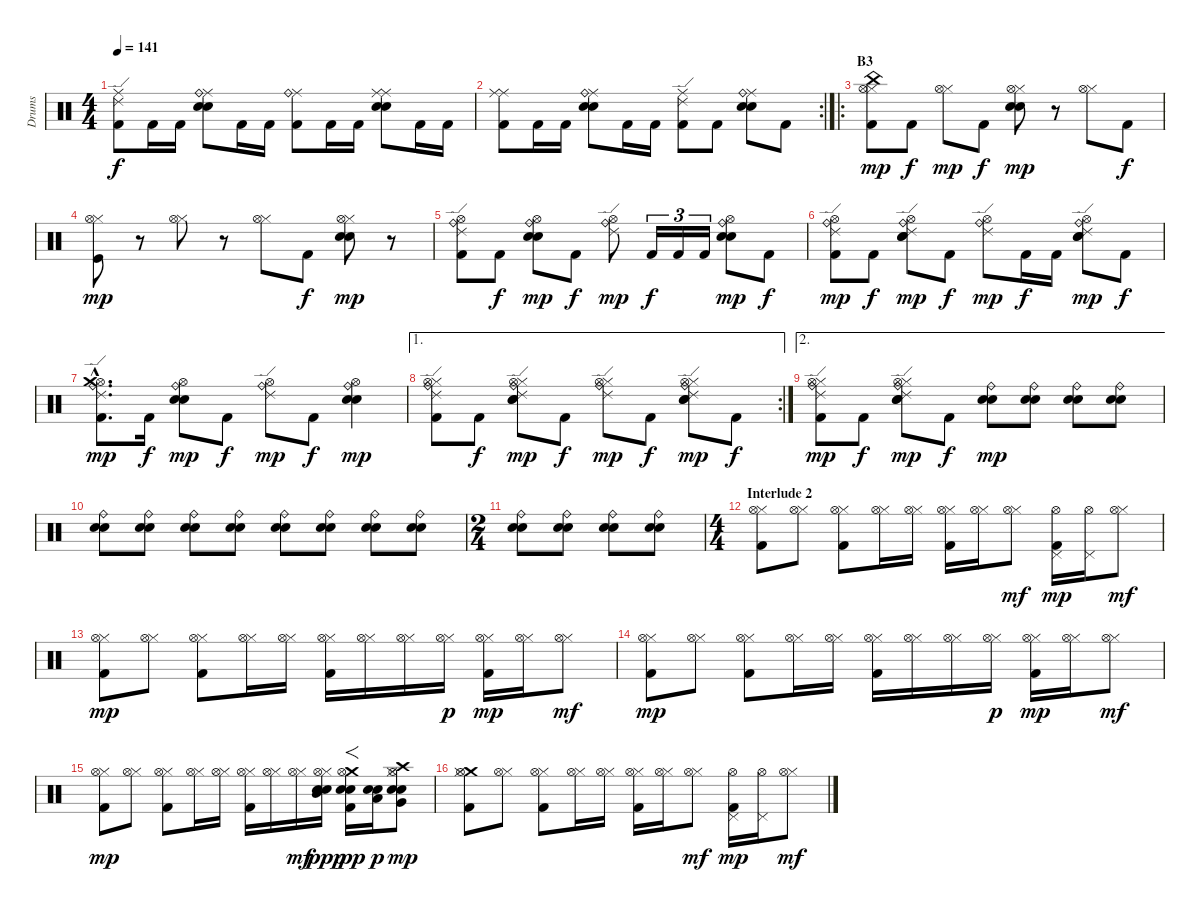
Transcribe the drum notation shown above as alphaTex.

\track ("Drums" "Drums") {instrument percussion}
\staff {score}
\articulation defaults
\ts (4 4)
\tempo 141
\clef neutral
\ks c
("Ride (middle)" "Ride (edge) 2" "Kick (hit) 2").8{dy f} "Kick (hit) 2".16 "Kick (hit) 2".16 ("Ride (middle)" "Ride (bell)" "Electric Snare (hit)" "Snare (hit) 2").8 "Kick (hit) 2".16 "Kick (hit) 2".16 ("Ride (middle)" "Ride (bell)" "Kick (hit) 2").8 "Kick (hit) 2".16 "Kick (hit) 2".16 ("Ride (middle)" "Ride (middle)" "Electric Snare (hit)" "Snare (hit) 2").8 "Kick (hit) 2".16 "Kick (hit) 2".16 |
\rc 2
("Ride (middle)" "Ride (middle)" "Kick (hit) 2").8 "Kick (hit) 2".16 "Kick (hit) 2".16 ("Ride (middle)" "Ride (bell)" "Electric Snare (hit)" "Snare (hit) 2").8 "Kick (hit) 2".16 "Kick (hit) 2".16 ("Ride (middle)" "Ride (edge) 2" "Kick (hit) 2").8 "Kick (hit) 2".8 ("Ride (middle)" "Ride (bell)" "Electric Snare (hit)" "Snare (hit) 2").8 "Kick (hit) 2".8 |
\ro
\section ("" "B3")
("China (hit)" "Hi-Hat (closed)" "Hi-Hat (open)" "Kick (hit) 2").8{dy mp} "Kick (hit) 2".8{dy f} ("Hi-Hat (closed)" "Hi-Hat (open)").8{dy mp} "Kick (hit) 2".8{dy f} ("Hi-Hat (closed)" "Hi-Hat (open)" "Snare (hit) 2" "Electric Snare (hit)").8{dy mp} r.8 ("Hi-Hat (closed)" "Hi-Hat (open)").8 "Kick (hit) 2".8{dy f} |
("Hi-Hat (closed)" "Hi-Hat (open)" "Kick (hit)").8{dy mp} r.8 ("Hi-Hat (closed)" "Hi-Hat (open)").8 r.8 ("Hi-Hat (closed)" "Hi-Hat (open)").8 "Kick (hit) 2".8{dy f} ("Hi-Hat (closed)" "Hi-Hat (open)" "Electric Snare (hit)" "Snare (hit) 2").8{dy mp} r.8 |
("Ride (bell)" "Hi-Hat (open)" "Ride (edge) 2" "Kick (hit) 2").8 "Kick (hit) 2".8{dy f} ("Ride (bell)" "Hi-Hat (open)" "Snare (hit) 2" "Electric Snare (hit)").8{dy mp} "Kick (hit) 2".8{dy f} ("Ride (bell)" "Hi-Hat (open)" "Ride (edge) 2").8{dy mp} "Kick (hit) 2".16{tu (3 2) dy f} "Kick (hit) 2".16{tu (3 2)} "Kick (hit) 2".16{tu (3 2)} ("Ride (bell)" "Hi-Hat (open)" "Snare (hit) 2" "Electric Snare (hit)").8{dy mp} "Kick (hit) 2".8{dy f} |
("Ride (bell)" "Hi-Hat (open)" "Ride (edge) 2" "Kick (hit) 2").8{dy mp} "Kick (hit) 2".8{dy f} ("Ride (bell)" "Hi-Hat (open)" "Snare (hit) 2" "Electric Snare (hit)" "Ride (edge) 2").8{dy mp} "Kick (hit) 2".8{dy f} ("Ride (bell)" "Hi-Hat (open)" "Ride (edge) 2").8{dy mp} "Kick (hit) 2".16{dy f} "Kick (hit) 2".16 ("Ride (bell)" "Hi-Hat (open)" "Snare (hit) 2" "Electric Snare (hit)" "Ride (edge) 2").8{dy mp} "Kick (hit) 2".8{dy f} |
("Ride (bell)"{hac} "Hi-Hat (open)"{hac} "Ride (edge) 2"{hac} "Crash medium (hit)"{hac} "Kick (hit) 2"{hac}).8{d dy mp} "Kick (hit) 2".16{dy f} ("Ride (bell)" "Hi-Hat (open)" "Snare (hit) 2" "Electric Snare (hit)").8{dy mp} "Kick (hit) 2".8{dy f} ("Ride (bell)" "Hi-Hat (open)" "Ride (edge) 2").8{dy mp} "Kick (hit) 2".8{dy f} ("Ride (bell)" "Hi-Hat (open)" "Snare (hit) 2" "Electric Snare (hit)").4{dy mp} |
\ae 1
\rc 2
("Ride (bell)" "Hi-Hat (closed)" "Hi-Hat (open)" "Ride (edge) 2" "Kick (hit) 2").8 "Kick (hit) 2".8{dy f} ("Ride (bell)" "Hi-Hat (closed)" "Hi-Hat (open)" "Snare (hit) 2" "Electric Snare (hit)" "Ride (edge) 2").8{dy mp} "Kick (hit) 2".8{dy f} ("Ride (bell)" "Hi-Hat (closed)" "Hi-Hat (open)" "Ride (edge) 2").8{dy mp} "Kick (hit) 2".8{dy f} ("Ride (bell)" "Hi-Hat (closed)" "Hi-Hat (open)" "Snare (hit) 2" "Electric Snare (hit)" "Ride (edge) 2").8{dy mp} "Kick (hit) 2".8{dy f} |
\ae 2
("Ride (bell)" "Hi-Hat (closed)" "Hi-Hat (open)" "Ride (edge) 2" "Kick (hit) 2").8{dy mp} "Kick (hit) 2".8{dy f} ("Ride (bell)" "Hi-Hat (closed)" "Hi-Hat (open)" "Snare (hit) 2" "Electric Snare (hit)" "Ride (edge) 2").8{dy mp} "Kick (hit) 2".8{dy f} ("Ride (bell)" "Snare (hit) 2" "Electric Snare (hit)").8{dy mp} ("Ride (bell)" "Snare (hit) 2" "Electric Snare (hit)").8 ("Ride (bell)" "Snare (hit) 2" "Electric Snare (hit)").8 ("Ride (bell)" "Snare (hit) 2" "Electric Snare (hit)").8 |
("Ride (bell)" "Snare (hit) 2" "Electric Snare (hit)").8 ("Ride (bell)" "Snare (hit) 2" "Electric Snare (hit)").8 ("Ride (bell)" "Snare (hit) 2" "Electric Snare (hit)").8 ("Ride (bell)" "Snare (hit) 2" "Electric Snare (hit)").8 ("Ride (bell)" "Snare (hit) 2" "Electric Snare (hit)").8 ("Ride (bell)" "Snare (hit) 2" "Electric Snare (hit)").8 ("Ride (bell)" "Snare (hit) 2" "Electric Snare (hit)").8 ("Ride (bell)" "Snare (hit) 2" "Electric Snare (hit)").8 |
\ts (2 4)
("Ride (bell)" "Snare (hit) 2" "Electric Snare (hit)").8 ("Ride (bell)" "Snare (hit) 2" "Electric Snare (hit)").8 ("Ride (bell)" "Snare (hit) 2" "Electric Snare (hit)").8 ("Ride (bell)" "Snare (hit) 2" "Electric Snare (hit)").8 |
\ts (4 4)
\section ("" "Interlude 2")
("Hi-Hat (closed)" "Hi-Hat (open)" "Kick (hit) 2").8 ("Hi-Hat (closed)" "Hi-Hat (open)").8 ("Hi-Hat (closed)" "Hi-Hat (open)" "Kick (hit) 2").8 ("Hi-Hat (closed)" "Hi-Hat (open)").16 ("Hi-Hat (closed)" "Hi-Hat (open)").16 ("Hi-Hat (closed)" "Hi-Hat (open)" "Kick (hit) 2").16 ("Hi-Hat (closed)" "Hi-Hat (open)").16 ("Hi-Hat (closed)" "Hi-Hat (open)").8{dy mf} ("Pedal Hi-Hat (hit)" "Hi-Hat (open)" "Kick (hit) 2").16{dy mp} ("Pedal Hi-Hat (hit)" "Hi-Hat (open)").16 ("Hi-Hat (closed)" "Hi-Hat (open)").8{dy mf} |
("Hi-Hat (closed)" "Hi-Hat (open)" "Kick (hit) 2").8{dy mp} ("Hi-Hat (closed)" "Hi-Hat (open)").8 ("Hi-Hat (closed)" "Hi-Hat (open)" "Kick (hit) 2").8 ("Hi-Hat (closed)" "Hi-Hat (open)").16 ("Hi-Hat (closed)" "Hi-Hat (open)").16 ("Hi-Hat (closed)" "Hi-Hat (open)" "Kick (hit) 2").16 ("Hi-Hat (closed)" "Hi-Hat (open)").16 ("Hi-Hat (closed)" "Hi-Hat (open)").16 ("Hi-Hat (closed)" "Hi-Hat (open)").16{dy p} ("Hi-Hat (closed)" "Hi-Hat (open)" "Kick (hit) 2").16{dy mp} ("Hi-Hat (closed)" "Hi-Hat (open)").16 ("Hi-Hat (closed)" "Hi-Hat (open)").8{dy mf} |
("Hi-Hat (closed)" "Hi-Hat (open)" "Kick (hit) 2").8{dy mp} ("Hi-Hat (closed)" "Hi-Hat (open)").8 ("Hi-Hat (closed)" "Hi-Hat (open)" "Kick (hit) 2").8 ("Hi-Hat (closed)" "Hi-Hat (open)").16 ("Hi-Hat (closed)" "Hi-Hat (open)").16 ("Hi-Hat (closed)" "Hi-Hat (open)" "Kick (hit) 2").16 ("Hi-Hat (closed)" "Hi-Hat (open)").16 ("Hi-Hat (closed)" "Hi-Hat (open)").16 ("Hi-Hat (closed)" "Hi-Hat (open)").16{dy p} ("Hi-Hat (closed)" "Hi-Hat (open)" "Kick (hit) 2").16{dy mp} ("Hi-Hat (closed)" "Hi-Hat (open)").16 ("Hi-Hat (closed)" "Hi-Hat (open)").8{dy mf} |
("Hi-Hat (closed)" "Hi-Hat (open)" "Kick (hit) 2").8{dy mp} ("Hi-Hat (closed)" "Hi-Hat (open)").8 ("Hi-Hat (closed)" "Hi-Hat (open)" "Kick (hit) 2").8 ("Hi-Hat (closed)" "Hi-Hat (open)").16 ("Hi-Hat (closed)" "Hi-Hat (open)").16 ("Hi-Hat (closed)" "Hi-Hat (open)" "Kick (hit) 2").16 ("Hi-Hat (closed)" "Hi-Hat (open)").16 ("Hi-Hat (closed)" "Hi-Hat (open)").16{dy mf} ("Hi-Hat (closed)" "Hi-Hat (open)" "Electric Snare (hit)" "Electric Snare (hit)" "Mid Tom (hit)").16{dy ppp} ("Crash medium (hit)" "Hi-Hat (open)" "Electric Snare (hit)" "Electric Snare (hit)" "Kick (hit) 2").16{f dy pp} ("Electric Snare (hit)" "Electric Snare (hit)" "Low Tom (hit)").16{dy p} ("Crash high (hit)" "Hi-Hat (closed)" "Hi-Hat (open)" "Electric Snare (hit)" "Electric Snare (hit)" "Very Low Tom (hit)").8{dy mp} |
("Crash medium (hit)" "Hi-Hat (closed)" "Hi-Hat (open)" "Kick (hit) 2").8 ("Hi-Hat (closed)" "Hi-Hat (open)").8 ("Hi-Hat (closed)" "Hi-Hat (open)" "Kick (hit) 2").8 ("Hi-Hat (closed)" "Hi-Hat (open)").16 ("Hi-Hat (closed)" "Hi-Hat (open)").16 ("Hi-Hat (closed)" "Hi-Hat (open)" "Kick (hit) 2").16 ("Hi-Hat (closed)" "Hi-Hat (open)").16 ("Hi-Hat (closed)" "Hi-Hat (open)").8{dy mf} ("Pedal Hi-Hat (hit)" "Hi-Hat (open)" "Kick (hit) 2").16{dy mp} ("Pedal Hi-Hat (hit)" "Hi-Hat (open)").16 ("Hi-Hat (closed)" "Hi-Hat (open)").8{dy mf}
